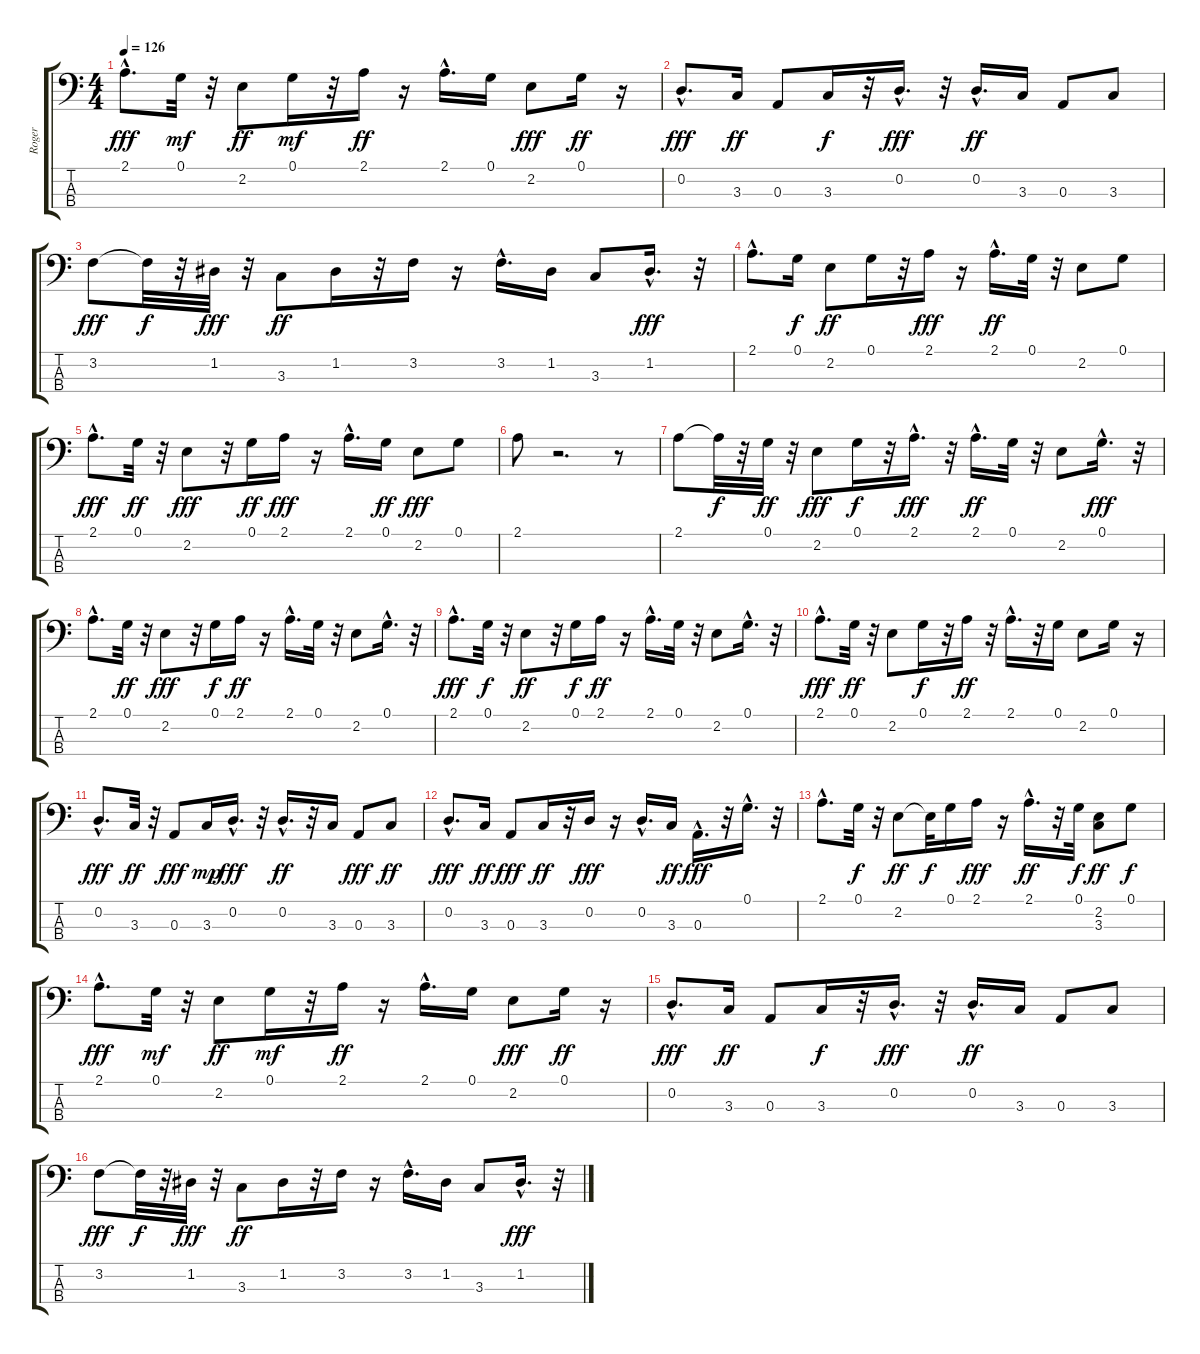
\track ("Roger" "Roger") {instrument electricbassfinger}
\staff {score tabs}
\tuning (G2 D2 A1 E1) {hide}
\ts (4 4)
\tempo 126
\clef f4
\ks c
2.1{hac}.8{d dy fff} 0.1.32{dy mf} r.32 2.2.8{dy ff} 0.1.16{dy mf} r.32 2.1.16{dy ff} r.16 2.1{hac}.16{d} 0.1.16 2.2.8{dy fff} 0.1.16{dy ff} r.16 |
0.2{hac}.8{d dy fff} 3.3.16{dy ff} 0.3.8 3.3.16{dy f} r.32 0.2{hac}.16{d dy fff} r.32 0.2{hac}.16{d dy ff} 3.3.16 0.3.8 3.3.8 |
3.2.8{dy fff} 3.2{t}.32{dy f} r.32 1.2.32{dy fff} r.32 3.3.8{dy ff} 1.2.16 r.32 3.2.16 r.16 3.2{hac}.16{d} 1.2.16 3.3.8 1.2{hac}.16{d dy fff} r.32 |
2.1{hac}.8{d} 0.1.16{dy f} 2.2.8{dy ff} 0.1.16 r.32 2.1.16{dy fff} r.16 2.1{hac}.16{d dy ff} 0.1.32 r.32 2.2.8 0.1.8 |
2.1{hac}.8{d dy fff} 0.1.32{dy ff} r.32 2.2.8{dy fff} r.32 0.1.16{dy ff} 2.1.16{dy fff} r.16 2.1{hac}.16{d} 0.1.16{dy ff} 2.2.8{dy fff} 0.1.8 |
2.1.8 r.2{d} r.8 |
2.1.8 2.1{t}.32{dy f} r.32 0.1.32{dy ff} r.32 2.2.8{dy fff} 0.1.16{dy f} r.32 2.1{hac}.16{d dy fff} r.32 2.1{hac}.16{d dy ff} 0.1.32 r.32 2.2.8 0.1{hac}.16{d dy fff} r.32 |
2.1{hac}.8{d} 0.1.32{dy ff} r.32 2.2.8{dy fff} r.32 0.1.16{dy f} 2.1.16{dy ff} r.16 2.1{hac}.16{d} 0.1.32 r.32 2.2.8 0.1{hac}.16{d} r.32 |
2.1{hac}.8{d dy fff} 0.1.32{dy f} r.32 2.2.8{dy ff} r.32 0.1.16{dy f} 2.1.16{dy ff} r.16 2.1{hac}.16{d} 0.1.32 r.32 2.2.8 0.1{hac}.16{d} r.32 |
2.1{hac}.8{d dy fff} 0.1.32{dy ff} r.32 2.2.8 0.1.16{dy f} r.32 2.1.16{dy ff} r.32 2.1{hac}.16{d} r.32 0.1.16 2.2.8 0.1.16 r.16 |
0.2{hac}.8{d dy fff} 3.3.32{dy ff} r.32 0.3.8{dy fff} 3.3.16{dy mp} 0.2{hac}.16{d dy fff} r.32 0.2{hac}.16{d dy ff} r.32 3.3.16 0.3.8{dy fff} 3.3.8{dy ff} |
0.2{hac}.8{d dy fff} 3.3.16{dy ff} 0.3.8{dy fff} 3.3.16{dy ff} r.32 0.2.16{dy fff} r.16 0.2{hac}.16{d} 3.3.16{dy ff} 0.3{hac}.16{d dy fff} r.32 0.1{hac}.16{d} r.32 |
2.1{hac}.8{d} 0.1.32{dy f} r.32 2.2.8{dy ff} 2.2{t}.32{dy f} 0.1.16 2.1.16{dy fff} r.16 2.1{hac}.16{d dy ff} r.32 0.1.32{dy f} (2.2 3.3).8{dy ff} 0.1.8{dy f} |
2.1{hac}.8{d dy fff} 0.1.32{dy mf} r.32 2.2.8{dy ff} 0.1.16{dy mf} r.32 2.1.16{dy ff} r.16 2.1{hac}.16{d} 0.1.16 2.2.8{dy fff} 0.1.16{dy ff} r.16 |
0.2{hac}.8{d dy fff} 3.3.16{dy ff} 0.3.8 3.3.16{dy f} r.32 0.2{hac}.16{d dy fff} r.32 0.2{hac}.16{d dy ff} 3.3.16 0.3.8 3.3.8 |
3.2.8{dy fff} 3.2{t}.32{dy f} r.32 1.2.32{dy fff} r.32 3.3.8{dy ff} 1.2.16 r.32 3.2.16 r.16 3.2{hac}.16{d} 1.2.16 3.3.8 1.2{hac}.16{d dy fff} r.32
